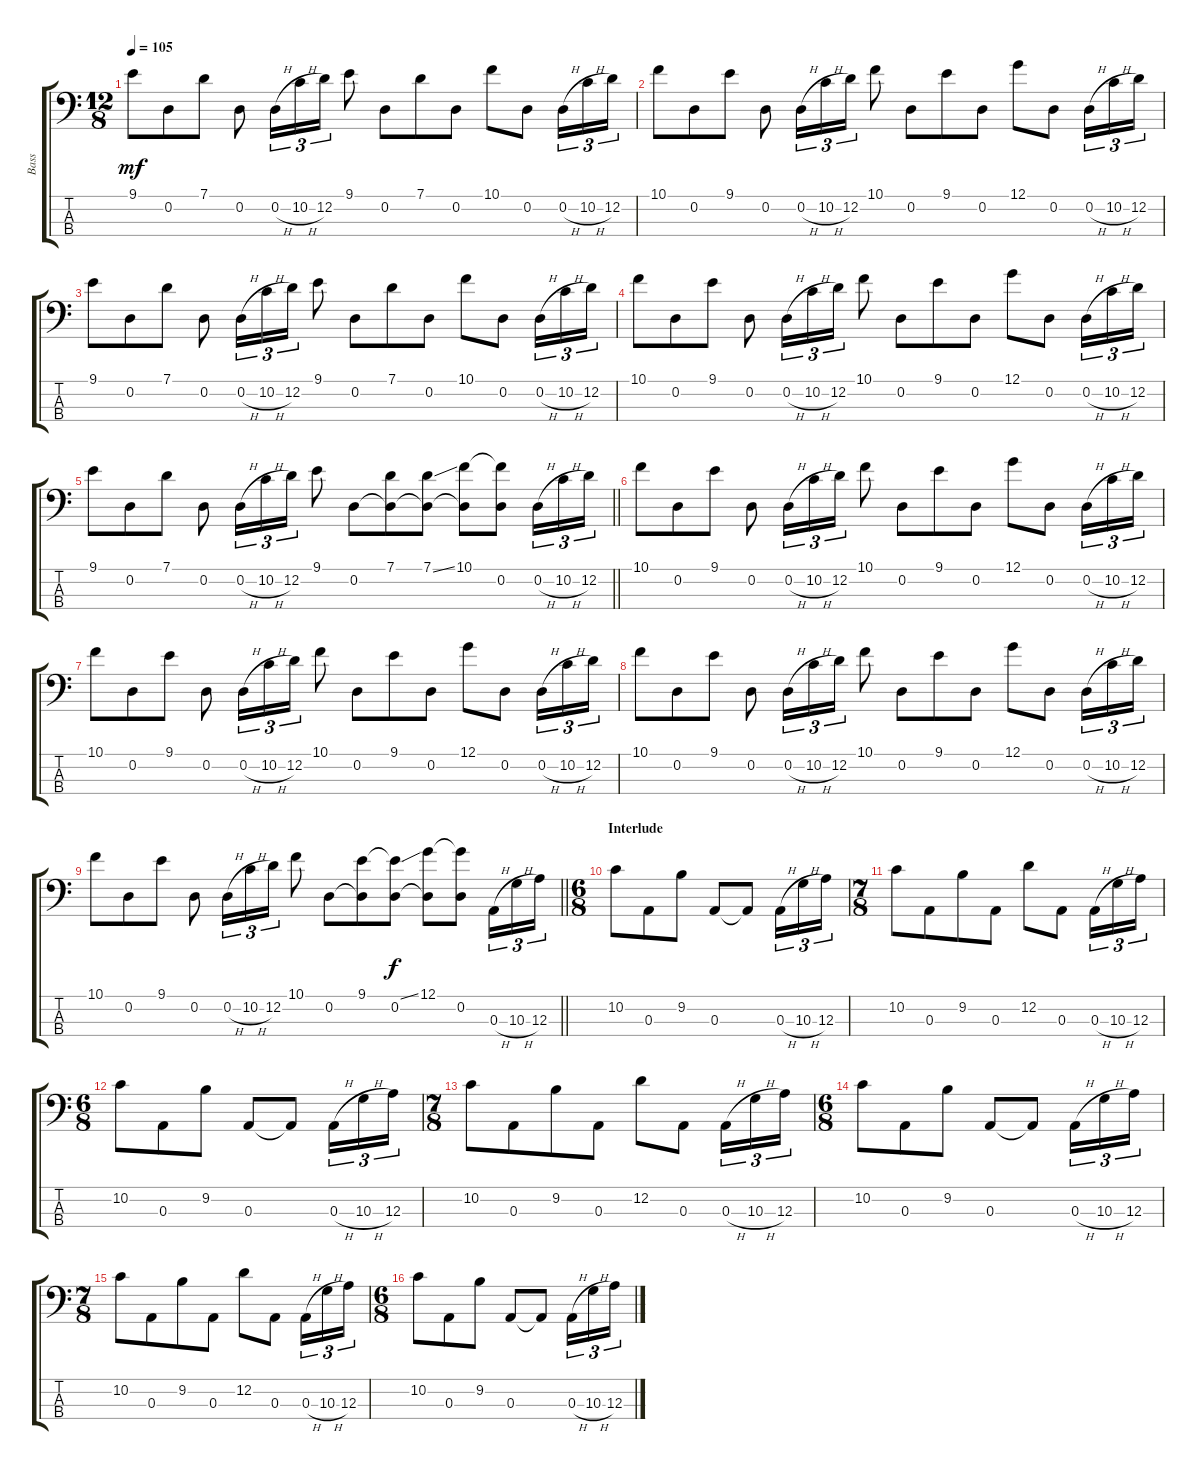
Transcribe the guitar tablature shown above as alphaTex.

\track ("Bass" "Bass") {instrument electricbasspick}
\staff {score tabs}
\tuning (G2 D2 A1 D1) {hide}
\ts (12 8)
\tempo 105
\clef f4
\ks c
9.1.8{dy mf} 0.2.8 7.1.8 0.2.8 0.2{h}.16{tu (3 2)} 10.2{h}.16{tu (3 2)} 12.2.16{tu (3 2)} 9.1.8 0.2.8 7.1.8 0.2.8 10.1.8 0.2.8 0.2{h}.16{tu (3 2)} 10.2{h}.16{tu (3 2)} 12.2.16{tu (3 2)} |
10.1.8 0.2.8 9.1.8 0.2.8 0.2{h}.16{tu (3 2)} 10.2{h}.16{tu (3 2)} 12.2.16{tu (3 2)} 10.1.8 0.2.8 9.1.8 0.2.8 12.1.8 0.2.8 0.2{h}.16{tu (3 2)} 10.2{h}.16{tu (3 2)} 12.2.16{tu (3 2)} |
9.1.8 0.2.8 7.1.8 0.2.8 0.2{h}.16{tu (3 2)} 10.2{h}.16{tu (3 2)} 12.2.16{tu (3 2)} 9.1.8 0.2.8 7.1.8 0.2.8 10.1.8 0.2.8 0.2{h}.16{tu (3 2)} 10.2{h}.16{tu (3 2)} 12.2.16{tu (3 2)} |
10.1.8 0.2.8 9.1.8 0.2.8 0.2{h}.16{tu (3 2)} 10.2{h}.16{tu (3 2)} 12.2.16{tu (3 2)} 10.1.8 0.2.8 9.1.8 0.2.8 12.1.8 0.2.8 0.2{h}.16{tu (3 2)} 10.2{h}.16{tu (3 2)} 12.2.16{tu (3 2)} |
\barLineRight lightlight
9.1.8 0.2.8 7.1.8 0.2.8 0.2{h}.16{tu (3 2)} 10.2{h}.16{tu (3 2)} 12.2.16{tu (3 2)} 9.1.8 0.2.8 (7.1 0.2{t}).8 (7.1{ss} 0.2{t}).8 (10.1 0.2{t}).8 (10.1{t} 0.2).8 0.2{h}.16{tu (3 2)} 10.2{h}.16{tu (3 2)} 12.2.16{tu (3 2)} |
10.1.8 0.2.8 9.1.8 0.2.8 0.2{h}.16{tu (3 2)} 10.2{h}.16{tu (3 2)} 12.2.16{tu (3 2)} 10.1.8 0.2.8 9.1.8 0.2.8 12.1.8 0.2.8 0.2{h}.16{tu (3 2)} 10.2{h}.16{tu (3 2)} 12.2.16{tu (3 2)} |
10.1.8 0.2.8 9.1.8 0.2.8 0.2{h}.16{tu (3 2)} 10.2{h}.16{tu (3 2)} 12.2.16{tu (3 2)} 10.1.8 0.2.8 9.1.8 0.2.8 12.1.8 0.2.8 0.2{h}.16{tu (3 2)} 10.2{h}.16{tu (3 2)} 12.2.16{tu (3 2)} |
10.1.8 0.2.8 9.1.8 0.2.8 0.2{h}.16{tu (3 2)} 10.2{h}.16{tu (3 2)} 12.2.16{tu (3 2)} 10.1.8 0.2.8 9.1.8 0.2.8 12.1.8 0.2.8 0.2{h}.16{tu (3 2)} 10.2{h}.16{tu (3 2)} 12.2.16{tu (3 2)} |
\barLineRight lightlight
10.1.8 0.2.8 9.1.8 0.2.8 0.2{h}.16{tu (3 2)} 10.2{h}.16{tu (3 2)} 12.2.16{tu (3 2)} 10.1.8 0.2.8 (9.1 0.2{t}).8 (9.1{ss t} 0.2).8{dy f} (12.1 0.2{t}).8 (12.1{t} 0.2).8 0.3{h}.16{tu (3 2)} 10.3{h}.16{tu (3 2)} 12.3.16{tu (3 2)} |
\ts (6 8)
\section ("" "Interlude")
10.2.8 0.3.8 9.2.8 0.3.8 0.3{t}.8 0.3{h}.16{tu (3 2)} 10.3{h}.16{tu (3 2)} 12.3.16{tu (3 2)} |
\ts (7 8)
10.2.8 0.3.8 9.2.8 0.3.8 12.2.8 0.3.8 0.3{h}.16{tu (3 2)} 10.3{h}.16{tu (3 2)} 12.3.16{tu (3 2)} |
\ts (6 8)
10.2.8 0.3.8 9.2.8 0.3.8 0.3{t}.8 0.3{h}.16{tu (3 2)} 10.3{h}.16{tu (3 2)} 12.3.16{tu (3 2)} |
\ts (7 8)
10.2.8 0.3.8 9.2.8 0.3.8 12.2.8 0.3.8 0.3{h}.16{tu (3 2)} 10.3{h}.16{tu (3 2)} 12.3.16{tu (3 2)} |
\ts (6 8)
10.2.8 0.3.8 9.2.8 0.3.8 0.3{t}.8 0.3{h}.16{tu (3 2)} 10.3{h}.16{tu (3 2)} 12.3.16{tu (3 2)} |
\ts (7 8)
10.2.8 0.3.8 9.2.8 0.3.8 12.2.8 0.3.8 0.3{h}.16{tu (3 2)} 10.3{h}.16{tu (3 2)} 12.3.16{tu (3 2)} |
\ts (6 8)
10.2.8 0.3.8 9.2.8 0.3.8 0.3{t}.8 0.3{h}.16{tu (3 2)} 10.3{h}.16{tu (3 2)} 12.3.16{tu (3 2)}
